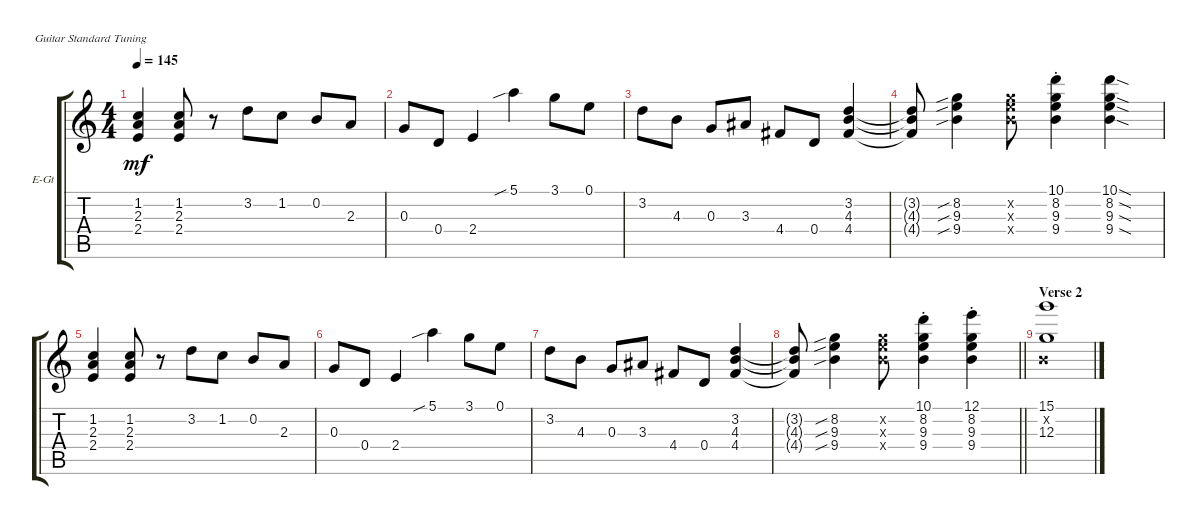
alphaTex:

\bracketExtendMode groupsimilarinstruments
\firstSystemTrackNameOrientation horizontal
\otherSystemsTrackNameOrientation horizontal
\track ("guitar distortion (Rodion Kravkl)" "E-Gt") {instrument electricguitarclean}
\staff {score tabs}
\tuning (E4 B3 G3 D3 A2 E2)
\ts (4 4)
\tempo 145
\clef g2
\scale
0.333333
\ks aminor
(2.3 2.4 1.2).4{dy mf} (2.3 2.4 1.2).8 r.8 3.2.8 1.2.8 0.2.8 2.3.8 |
\scale
0.333333 0.3.8 0.4.8 2.4.4 5.1{sib}.4 3.1.8 0.1.8 |
\scale
0.333333 3.2.8 4.3.8 0.3.8 3.3.8 4.4.8 0.4.8 (4.4 4.3 3.2).4 |
\scale
0.333333 (3.2{t} 4.3{t} 4.4{t}).8 (9.4{sib} 9.3{sib} 8.2{sib}).4 (8.2{x} 9.3{x} 9.4{x}).8 (8.2{st} 10.1{st} 9.3{st} 9.4{st}).4 (9.4{sod} 9.3{sod} 8.2{sod} 10.1{sod}).4 |
\scale
0.333333 (2.3 2.4 1.2).4 (2.3 2.4 1.2).8 r.8 3.2.8 1.2.8 0.2.8 2.3.8 |
\scale
0.333333 0.3.8 0.4.8 2.4.4 5.1{sib}.4 3.1.8 0.1.8 |
\scale
0.333333 3.2.8 4.3.8 0.3.8 3.3.8 4.4.8 0.4.8 (4.4 4.3 3.2).4 |
\scale
0.333333
\barLineRight lightlight
(3.2{t} 4.3{t} 4.4{t}).8 (9.4{sib} 9.3{sib} 8.2{sib}).4 (8.2{x} 9.3{x} 9.4{x}).8 (8.2{st} 10.1{st} 9.3{st} 9.4{st}).4 (9.4{st} 9.3{st} 8.2{st} 12.1{st}).4 |
\section ("" "Verse 2")
\scale
0.333333 (15.1 12.3 0.2{x}).1 |
\scale
0.333333 |
\scale
0.333333 |
\scale
0.333333 |
\scale
0.333333 |
\scale
0.333333 |
\scale
0.333333 |
\scale
0.333333
